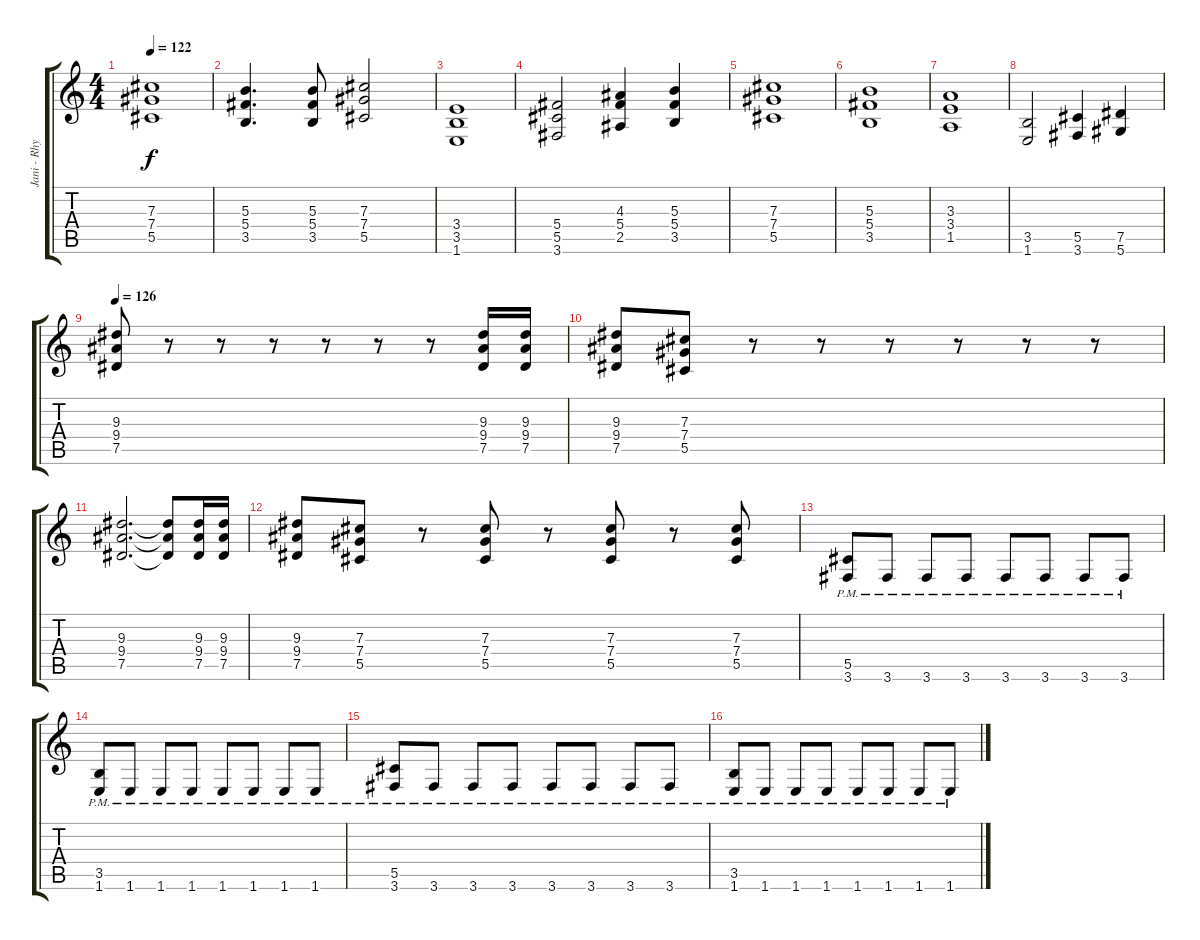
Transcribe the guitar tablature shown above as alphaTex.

\track ("Jani - Rhythm" "Jani - Rhy") {instrument distortionguitar}
\staff {score tabs}
\tuning (Eb4 Bb3 Gb3 Db3 Ab2 Eb2) {hide}
\ts (4 4)
\tempo 122
\clef g2
\ks c
(7.3 7.4 5.5).1{dy f} |
(5.3 5.4 3.5).4{d} (5.3 5.4 3.5).8 (7.3 7.4 5.5).2 |
(3.4 3.5 1.6).1 |
(5.4 5.5 3.6).2 (4.3 5.4 2.5).4 (5.3 5.4 3.5).4 |
(7.3 7.4 5.5).1 |
(5.3 5.4 3.5).1 |
(3.3 3.4 1.5).1 |
(3.5 1.6).2 (5.5 3.6).4 (7.5 5.6).4 |
\tempo 126
(9.3 9.4 7.5).8 r.8 r.8 r.8 r.8 r.8 r.8 (9.3 9.4 7.5).16 (9.3 9.4 7.5).16 |
(9.3 9.4 7.5).8 (7.3 7.4 5.5).8 r.8 r.8 r.8 r.8 r.8 r.8 |
(9.3 9.4 7.5).2{d} (9.3{t} 9.4{t} 7.5{t}).8 (9.3 9.4 7.5).16 (9.3 9.4 7.5).16 |
(9.3 9.4 7.5).8 (7.3 7.4 5.5).8 r.8 (7.3 7.4 5.5).8 r.8 (7.3 7.4 5.5).8 r.8 (7.3 7.4 5.5).8 |
(5.5{pm} 3.6{pm}).8 3.6{pm}.8 3.6{pm}.8 3.6{pm}.8 3.6{pm}.8 3.6{pm}.8 3.6{pm}.8 3.6{pm}.8 |
(3.5{pm} 1.6{pm}).8 1.6{pm}.8 1.6{pm}.8 1.6{pm}.8 1.6{pm}.8 1.6{pm}.8 1.6{pm}.8 1.6{pm}.8 |
(5.5{pm} 3.6{pm}).8 3.6{pm}.8 3.6{pm}.8 3.6{pm}.8 3.6{pm}.8 3.6{pm}.8 3.6{pm}.8 3.6{pm}.8 |
(3.5{pm} 1.6{pm}).8 1.6{pm}.8 1.6{pm}.8 1.6{pm}.8 1.6{pm}.8 1.6{pm}.8 1.6{pm}.8 1.6{pm}.8
